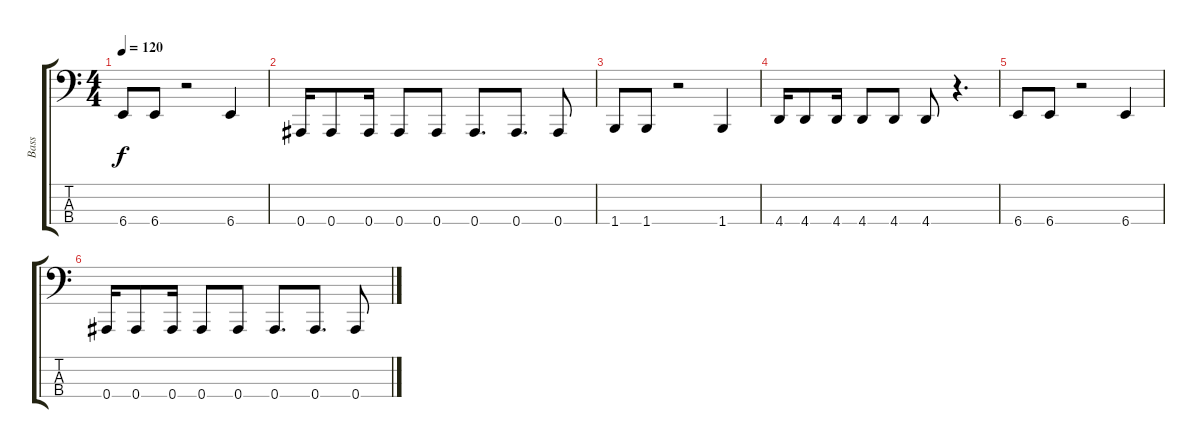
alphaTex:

\track ("Bass" "Bass") {instrument electricbassfinger}
\staff {score tabs}
\tuning (Eb2 Bb1 F1 Bb0) {hide}
\ts (4 4)
\tempo 120
\clef f4
\ks c
6.4.8{dy f} 6.4.8 r.2 6.4.4 |
0.4.16 0.4.8 0.4.16 0.4.8 0.4.8 0.4.8{d} 0.4.8{d} 0.4.8 |
1.4.8 1.4.8 r.2 1.4.4 |
4.4.16 4.4.8 4.4.16 4.4.8 4.4.8 4.4.8 r.4{d} |
6.4.8 6.4.8 r.2 6.4.4 |
0.4.16 0.4.8 0.4.16 0.4.8 0.4.8 0.4.8{d} 0.4.8{d} 0.4.8
